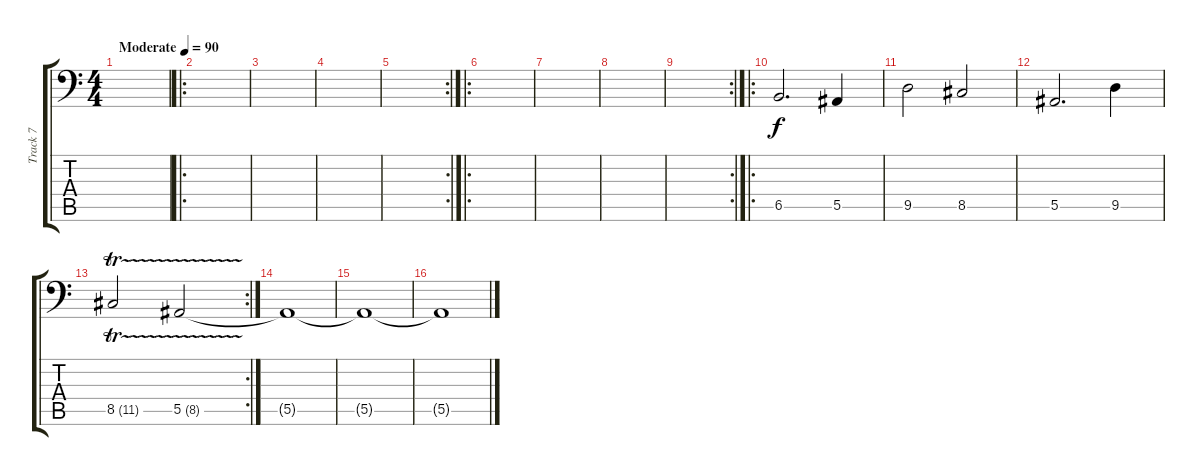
\track ("Track 7" "Track 7") {instrument stringensemble1}
\staff {score tabs}
\tuning (C4 G3 Eb3 Bb2 F2 Bb1) {hide}
\ts (4 4)
\tempo (90 "Moderate")
\clef f4
\ks c
|
\ro
|
|
|
\rc 2
|
\ro
|
|
|
\rc 2
|
\ro
6.5.2{d} 5.5.4 |
9.5.2 8.5.2 |
5.5.2{d} 9.5.4 |
\rc 2
8.5{tr (11 32)}.2 5.5{tr (8 32)}.2 |
5.5{t}.1 |
5.5{t}.1 |
5.5{t}.1
